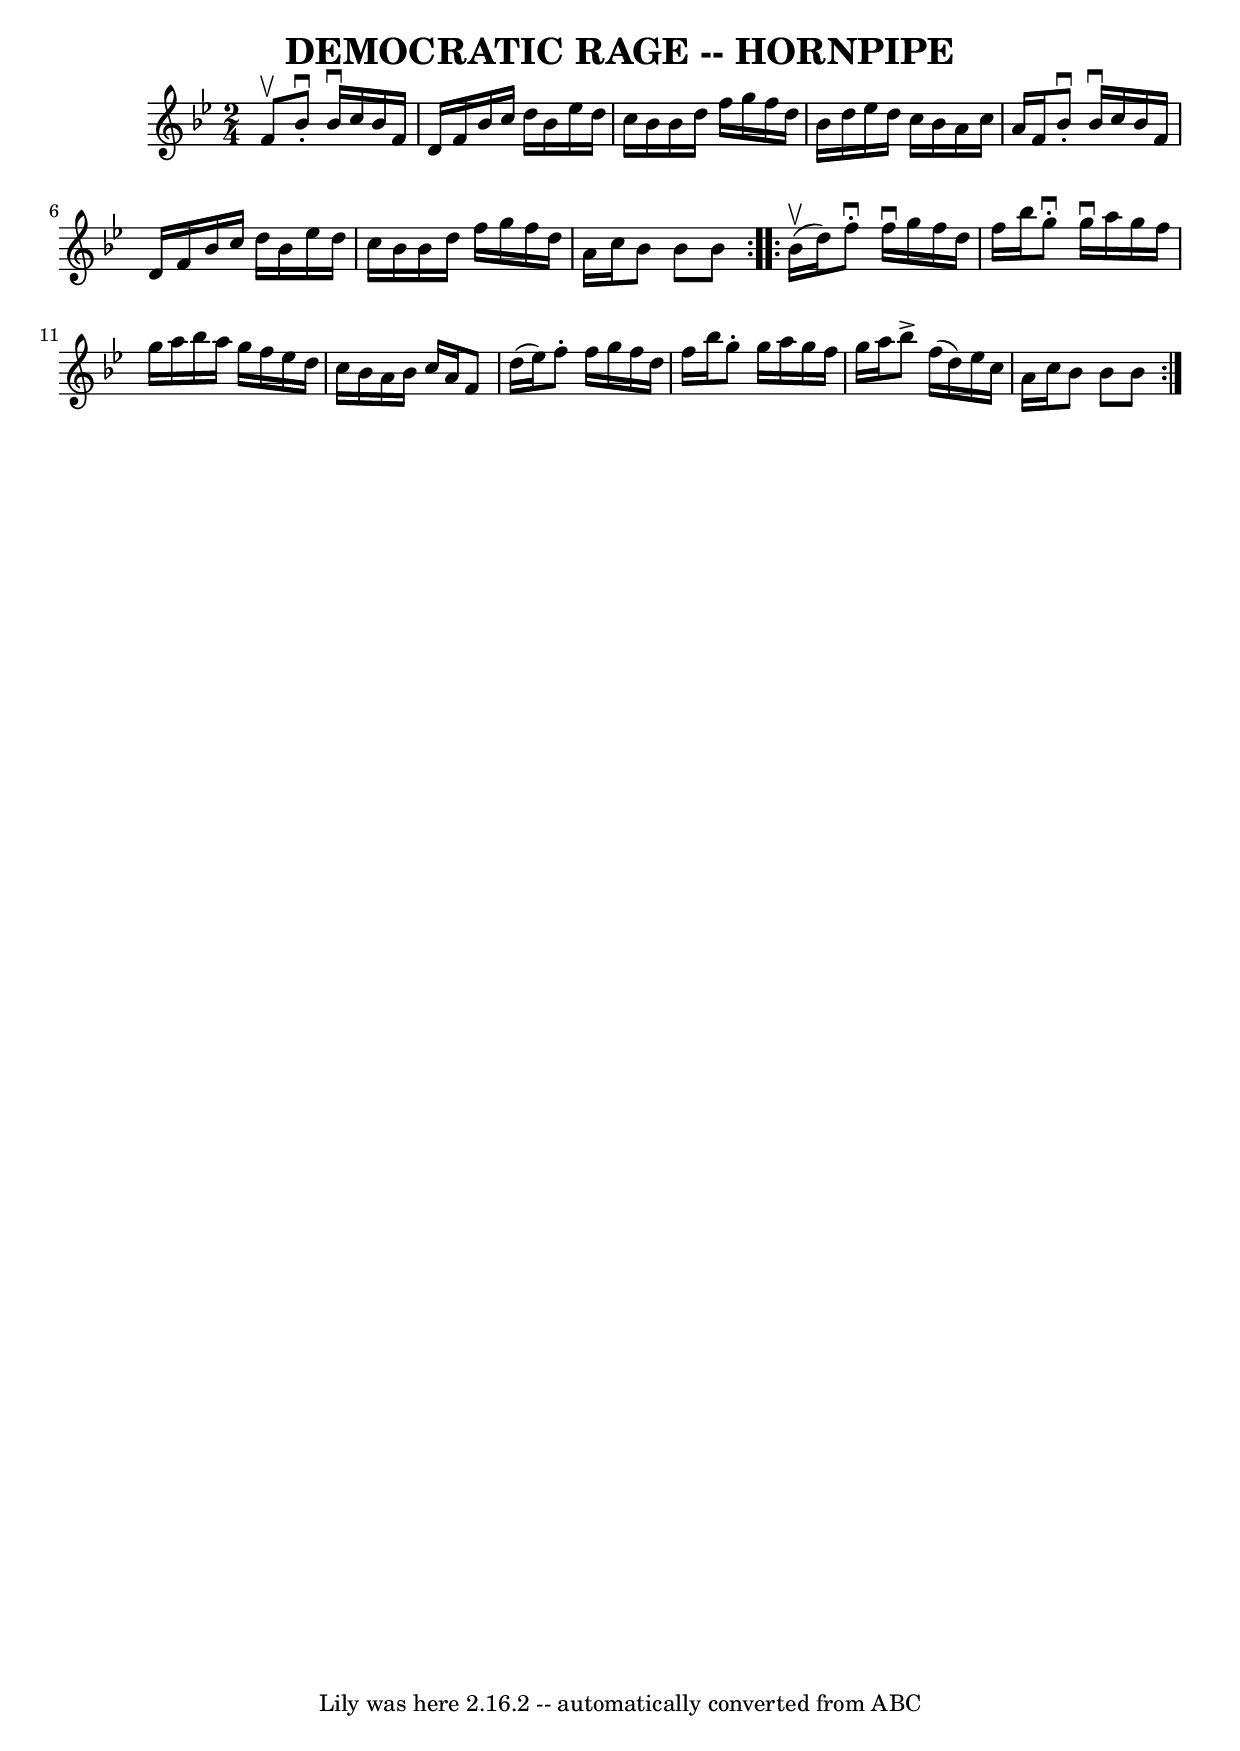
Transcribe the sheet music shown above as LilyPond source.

\version "2.16.2"
\include "Mammoth.ily"
\header {
  %% book = "Ryan's Mammoth Collection of Fiddle Tunes"
  crossRefNumber = "1"
  footnotes = "\\\\FIGURE. -- Lady Walpole's Reel. (Often Used.)"
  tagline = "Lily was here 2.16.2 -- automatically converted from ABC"
  title = "DEMOCRATIC RAGE -- HORNPIPE"

}
voicedefault =  {



  \repeat volta 2 {

    \time 2/4 
    \key bes \major f'8^\upbow       |
    bes'8^\downbow-.   
    bes'16^\downbow c''16 bes'16 f'16 d'16 f'16    |
    bes'16 
    c''16 d''16 bes'16 ees''16 d''16 c''16 bes'16    |
    
    bes'16 d''16 f''16 g''16 f''16 d''16 bes'16 d''16     |
    ees''16 d''16 c''16 bes'16 a'16 c''16 a'16 f'16  | |
    bes'8^\downbow-. bes'16^\downbow c''16    
    bes'16 f'16 d'16 f'16    |
    bes'16 c''16 d''16 bes'16 
    ees''16 d''16 c''16 bes'16    |
    bes'16 d''16 f''16   
    g''16 f''16 d''16 a'16 c''16    |
    bes'8 bes'8 bes'8 
    
  }     
  \repeat volta 2 {
    bes'16 (^\upbow d''16)       |
    
    f''8^\downbow-. f''16^\downbow g''16 f''16 d''16 f''16    
    bes''16    |
    g''8^\downbow-. g''16^\downbow a''16 g''16    
    f''16 g''16 a''16    |
    bes''16 a''16 g''16 f''16    
    ees''16 d''16 c''16 bes'16    |
    a'16 bes'16 c''16    
    a'16 f'8 d''16 (ees''16)   | |
    f''8-. f''16  
    g''16 f''16 d''16 f''16 bes''16    |
    g''8-. g''16    
    a''16 g''16 f''16 g''16 a''16    |
    bes''8^\accent f''16 (d''16) ees''16 c''16 a'16 c''16    |
    bes'8 bes'8  
    bes'8    
  }   

}

\score{
  <<

    \context Staff="default"
    {
      \voicedefault 
      
    }

  >>
  \layout {
    
  }
  \midi {
  }

}
